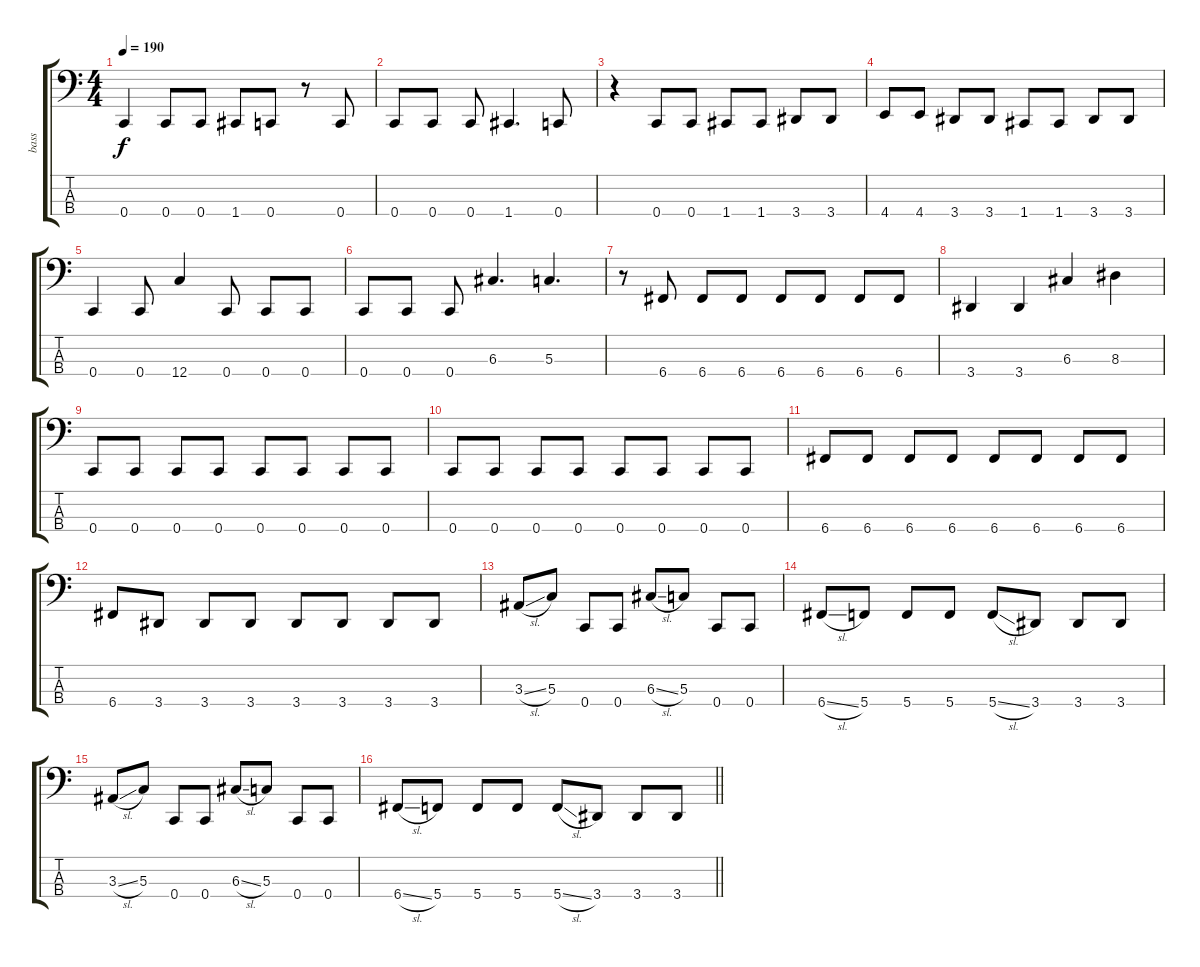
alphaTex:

\track ("bass" "bass") {instrument electricbasspick}
\staff {score tabs}
\tuning (F2 C2 G1 C1) {hide}
\ts (4 4)
\tempo 190
\clef f4
\ks c
0.4.4{dy f} 0.4.8 0.4.8 1.4.8 0.4.8 r.8 0.4.8 |
0.4.8 0.4.8 0.4.8 1.4.4{d} 0.4.8 |
r.4 0.4.8 0.4.8 1.4.8 1.4.8 3.4.8 3.4.8 |
4.4.8 4.4.8 3.4.8 3.4.8 1.4.8 1.4.8 3.4.8 3.4.8 |
0.4.4 0.4.8 12.4.4 0.4.8 0.4.8 0.4.8 |
0.4.8 0.4.8 0.4.8 6.3.4{d} 5.3.4{d} |
r.8 6.4.8 6.4.8 6.4.8 6.4.8 6.4.8 6.4.8 6.4.8 |
3.4.4 3.4.4 6.3.4 8.3.4 |
0.4.8 0.4.8 0.4.8 0.4.8 0.4.8 0.4.8 0.4.8 0.4.8 |
0.4.8 0.4.8 0.4.8 0.4.8 0.4.8 0.4.8 0.4.8 0.4.8 |
6.4.8 6.4.8 6.4.8 6.4.8 6.4.8 6.4.8 6.4.8 6.4.8 |
6.4.8 3.4.8 3.4.8 3.4.8 3.4.8 3.4.8 3.4.8 3.4.8 |
3.3{sl}.8 5.3.8 0.4.8 0.4.8 6.3{sl}.8 5.3.8 0.4.8 0.4.8 |
6.4{sl}.8 5.4.8 5.4.8 5.4.8 5.4{sl}.8 3.4.8 3.4.8 3.4.8 |
3.3{sl}.8 5.3.8 0.4.8 0.4.8 6.3{sl}.8 5.3.8 0.4.8 0.4.8 |
\barLineRight lightlight
6.4{sl}.8 5.4.8 5.4.8 5.4.8 5.4{sl}.8 3.4.8 3.4.8 3.4.8
